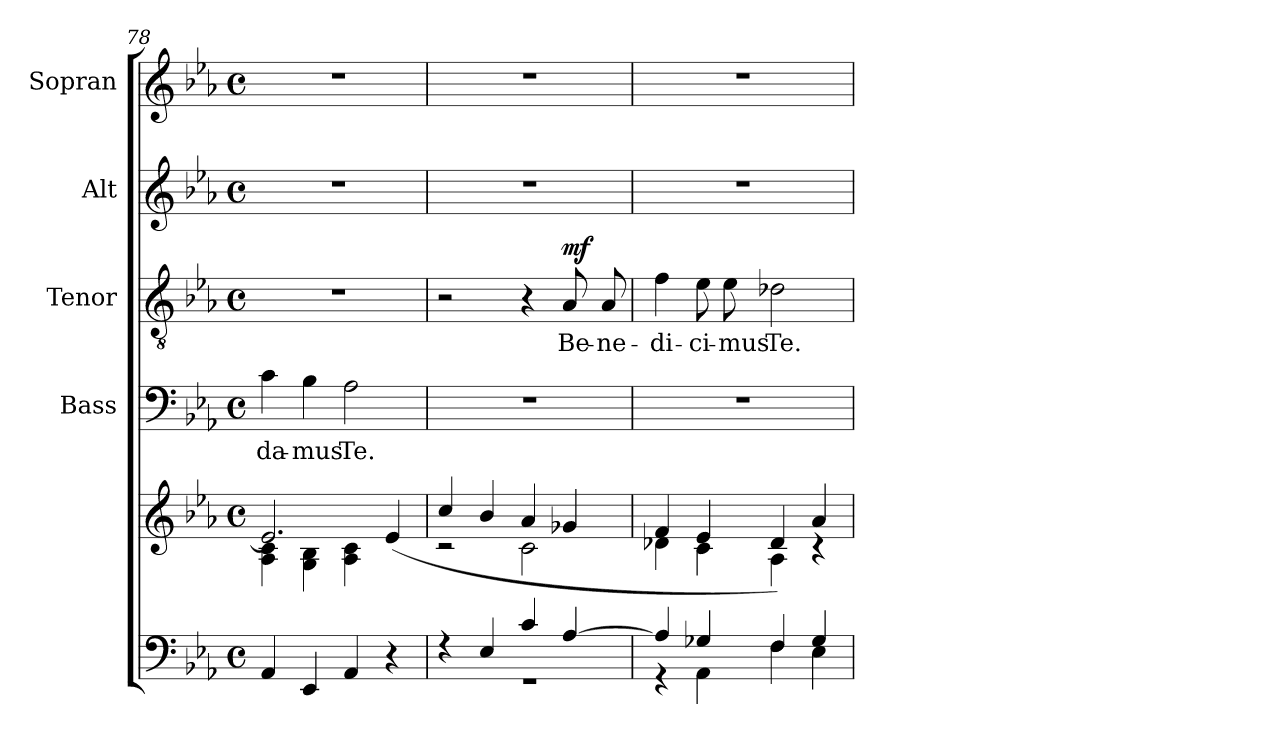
**kern	**kern	**kern	**text	**kern	**text	**dynam	**kern	**kern
*part5	*part5	*part4	*part4	*part3	*part3	*part3	*part2	*part1
*staff6	*staff5	*staff4	*staff4	*staff3	*staff3	*staff3	*staff2	*staff1
*	*	*I"Bass	*	*I"Tenor	*	*	*I"Alt	*I"Sopran
*	*	*I'B.	*	*I'T.	*	*	*I'A.	*I'S.
*clefF4	*clefG2	*clefF4	*	*clefGv2	*	*	*clefG2	*clefG2
*k[b-e-a-]	*k[b-e-a-]	*k[b-e-a-]	*	*k[b-e-a-]	*	*	*k[b-e-a-]	*k[b-e-a-]
*E-:	*E-:	*E-:	*	*E-:	*	*	*E-:	*E-:
*M4/4	*M4/4	*M4/4	*	*M4/4	*	*	*M4/4	*M4/4
*met(c)	*met(c)	*met(c)	*	*met(c)	*	*	*met(c)	*met(c)
=78	=78	=78	=78	=78	=78	=78	=78	=78
*	*^	*	*	*	*	*	*	*
!	!	!	!	!LO:LY:b	!	!	!	!	!
4AA-/	2.e-/]	4A-\ 4c\	4c\	-da-	1r	.	.	1r	1r
!	!	!	!	!LO:LY:b	!	!	!	!	!
4EE-/	.	4G\ 4B-\	4B-\	-mus	.	.	.	.	.
!	!	!	!	!LO:LY:b	!	!	!	!	!
4AA-/	.	4A-\ 4c\	2A-\	Te.	.	.	.	.	.
4r	(4e-/	4ryy	.	.	.	.	.	.	.
=79	=79	=79	=79	=79	=79	=79	=79	=79	=79
*^	*	*	*	*	*	*	*	*	*
4rF	1rGG	4cc/	2rc	1r	.	2r	.	.	1r	1r
4E-/	.	4b-/	.	.	.	.	.	.	.	.
4c/	.	4a-/	2c\	.	.	4r	.	.	.	.
!	!	!	!	!	!	!	!LO:LY:b	!LO:DY:a	!	!
[>4A-/	.	4g-X/	.	.	.	8A-/	Be-	mf	.	.
!	!	!	!	!	!	!	!LO:LY:b	!	!	!
.	.	.	.	.	.	8A-/	-ne-	.	.	.
=80	=80	=80	=80	=80	=80	=80	=80	=80	=80	=80
!	!	!	!	!	!	!	!LO:LY:b	!	!	!
4A-/]	4rGG	4f/	4d-X\	1r	.	4f\	-di-	.	1r	1r
!	!	!	!	!	!	!	!LO:LY:b	!	!	!
4G-X/	4AA-\	4e-/	4c\	.	.	8e-\	-ci-	.	.	.
!	!	!	!	!	!	!	!LO:LY:b	!	!	!
.	.	.	.	.	.	8e-\	-mus	.	.	.
!	!	!	!	!	!	!	!LO:LY:b	!	!	!
4F/	4F\	4d-/)	4A-\	.	.	2d-X\	Te.	.	.	.
4G-/	4E-\	4a-/	4rc	.	.	.	.	.	.	.
*v	*v	*	*	*	*	*	*	*	*	*
*	*v	*v	*	*	*	*	*	*	*
=	=	=	=	=	=	=	=	=
*-	*-	*-	*-	*-	*-	*-	*-	*-
